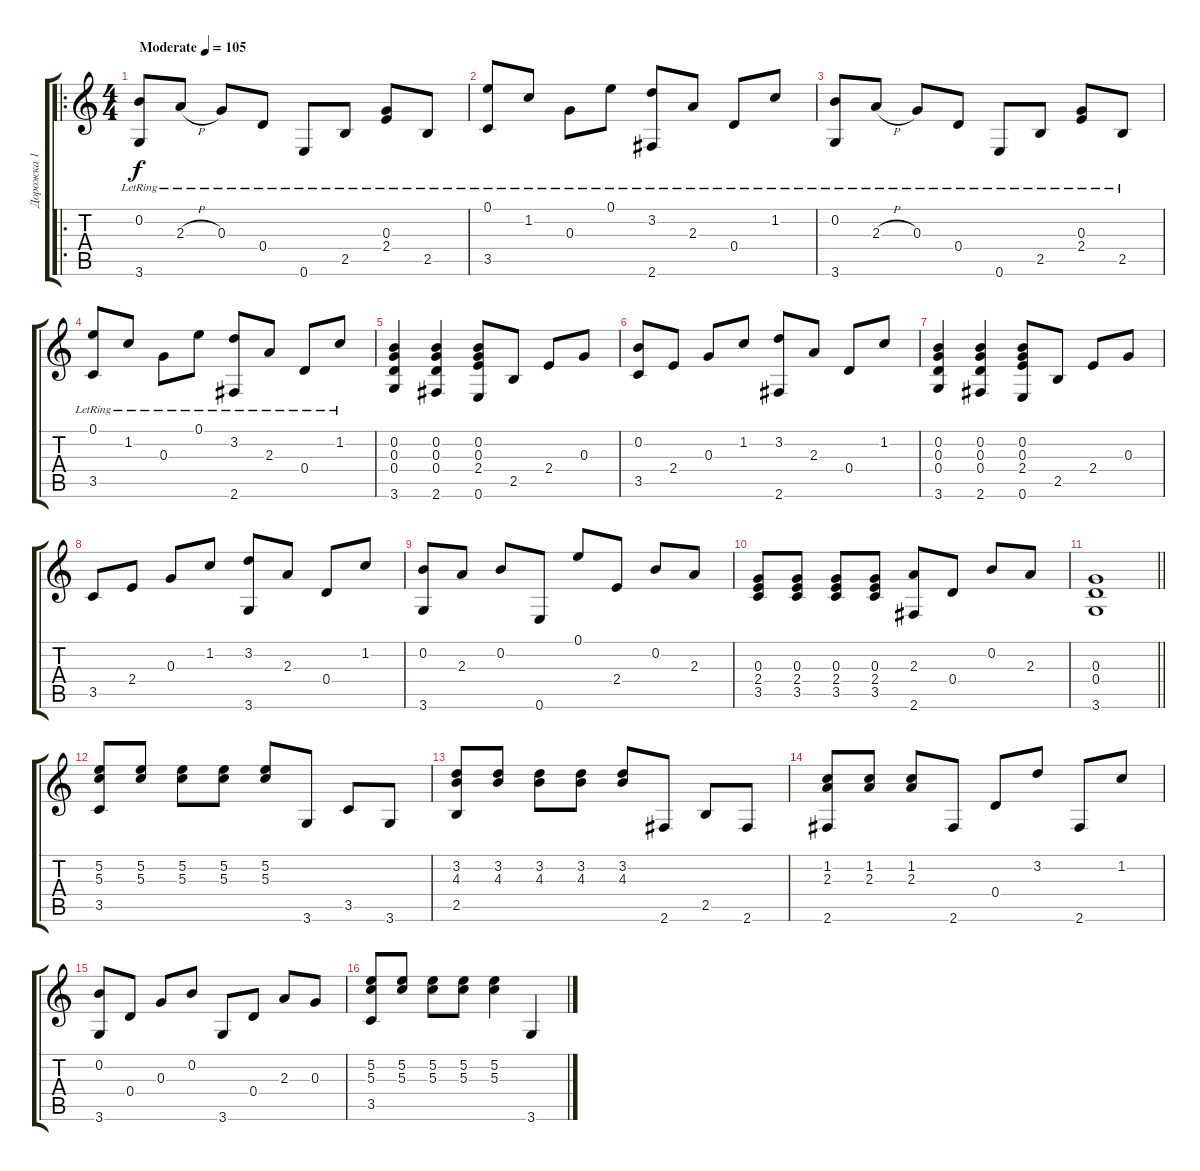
\track ("Дорожка 1" "Дорожка 1") {instrument acousticguitarnylon}
\staff {score tabs}
\tuning (E4 B3 G3 D3 A2 E2) {hide}
\ro
\ts (4 4)
\section ("" "")
\tempo (105 "Moderate")
\clef g2
\ks c
(0.2{lr} 3.6{lr}).8{dy f instrument acousticguitarnylon} 2.3{h lr}.8 0.3{lr}.8 0.4{lr}.8 0.6{lr}.8 2.5{lr}.8 (0.3{lr} 2.4{lr}).8 2.5{lr}.8 |
(0.1{lr} 3.5{lr}).8 1.2{lr}.8 0.3{lr}.8 0.1{lr}.8 (3.2{lr} 2.6{lr}).8 2.3{lr}.8 0.4{lr}.8 1.2{lr}.8 |
(0.2{lr} 3.6{lr}).8 2.3{h lr}.8 0.3{lr}.8 0.4{lr}.8 0.6{lr}.8 2.5{lr}.8 (0.3{lr} 2.4{lr}).8 2.5{lr}.8 |
(0.1{lr} 3.5{lr}).8 1.2{lr}.8 0.3{lr}.8 0.1{lr}.8 (3.2{lr} 2.6{lr}).8 2.3{lr}.8 0.4{lr}.8 1.2{lr}.8 |
(0.2 0.3 0.4 3.6).4 (0.2 0.3 0.4 2.6).4 (0.2 0.3 2.4 0.6).8 2.5.8 2.4.8 0.3.8 |
(0.2 3.5).8 2.4.8 0.3.8 1.2.8 (3.2 2.6).8 2.3.8 0.4.8 1.2.8 |
(0.2 0.3 0.4 3.6).4 (0.2 0.3 0.4 2.6).4 (0.2 0.3 2.4 0.6).8 2.5.8 2.4.8 0.3.8 |
3.5.8 2.4.8 0.3.8 1.2.8 (3.2 3.6).8 2.3.8 0.4.8 1.2.8 |
(0.2 3.6).8 2.3.8 0.2.8 0.6.8 0.1.8 2.4.8 0.2.8 2.3.8 |
(0.3 2.4 3.5).8 (0.3 2.4 3.5).8 (0.3 2.4 3.5).8 (0.3 2.4 3.5).8 (2.3 2.6).8 0.4.8 0.2.8 2.3.8 |
\barLineRight lightlight
(0.3 0.4 3.6).1 |
\section ("" "")
(5.2 5.3 3.5).8 (5.2 5.3).8 (5.2 5.3).8 (5.2 5.3).8 (5.2 5.3).8 3.6.8 3.5.8 3.6.8 |
(3.2 4.3 2.5).8 (3.2 4.3).8 (3.2 4.3).8 (3.2 4.3).8 (3.2 4.3).8 2.6.8 2.5.8 2.6.8 |
(1.2 2.3 2.6).8 (1.2 2.3).8 (1.2 2.3).8 2.6.8 0.4.8 3.2.8 2.6.8 1.2.8 |
(0.2 3.6).8 0.4.8 0.3.8 0.2.8 3.6.8 0.4.8 2.3.8 0.3.8 |
(5.2 5.3 3.5).8 (5.2 5.3).8 (5.2 5.3).8 (5.2 5.3).8 (5.2 5.3).4 3.6.4
